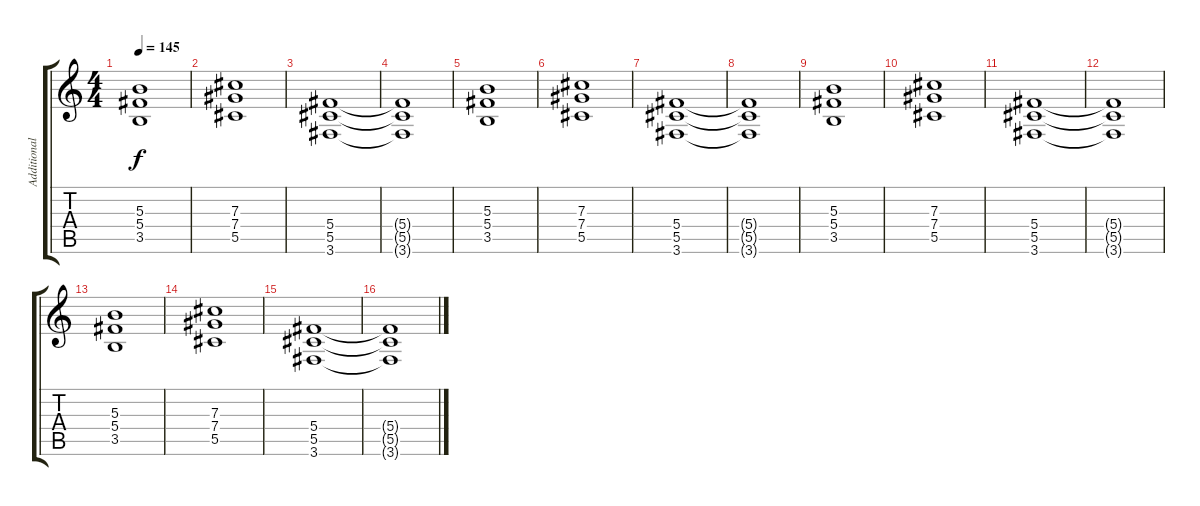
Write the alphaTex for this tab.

\track ("Additional Guitar" "Additional") {instrument overdrivenguitar}
\staff {score tabs}
\tuning (Eb4 Bb3 Gb3 Db3 Ab2 Eb2) {hide}
\ts (4 4)
\tempo 145
\clef g2
\ks c
(5.3 5.4 3.5).1{dy f} |
(7.3 7.4 5.5).1 |
(5.4 5.5 3.6).1 |
(5.4{t} 5.5{t} 3.6{t}).1 |
(5.3 5.4 3.5).1 |
(7.3 7.4 5.5).1 |
(5.4 5.5 3.6).1 |
(5.4{t} 5.5{t} 3.6{t}).1 |
(5.3 5.4 3.5).1 |
(7.3 7.4 5.5).1 |
(5.4 5.5 3.6).1 |
(5.4{t} 5.5{t} 3.6{t}).1 |
(5.3 5.4 3.5).1 |
(7.3 7.4 5.5).1 |
(5.4 5.5 3.6).1 |
(5.4{t} 5.5{t} 3.6{t}).1
